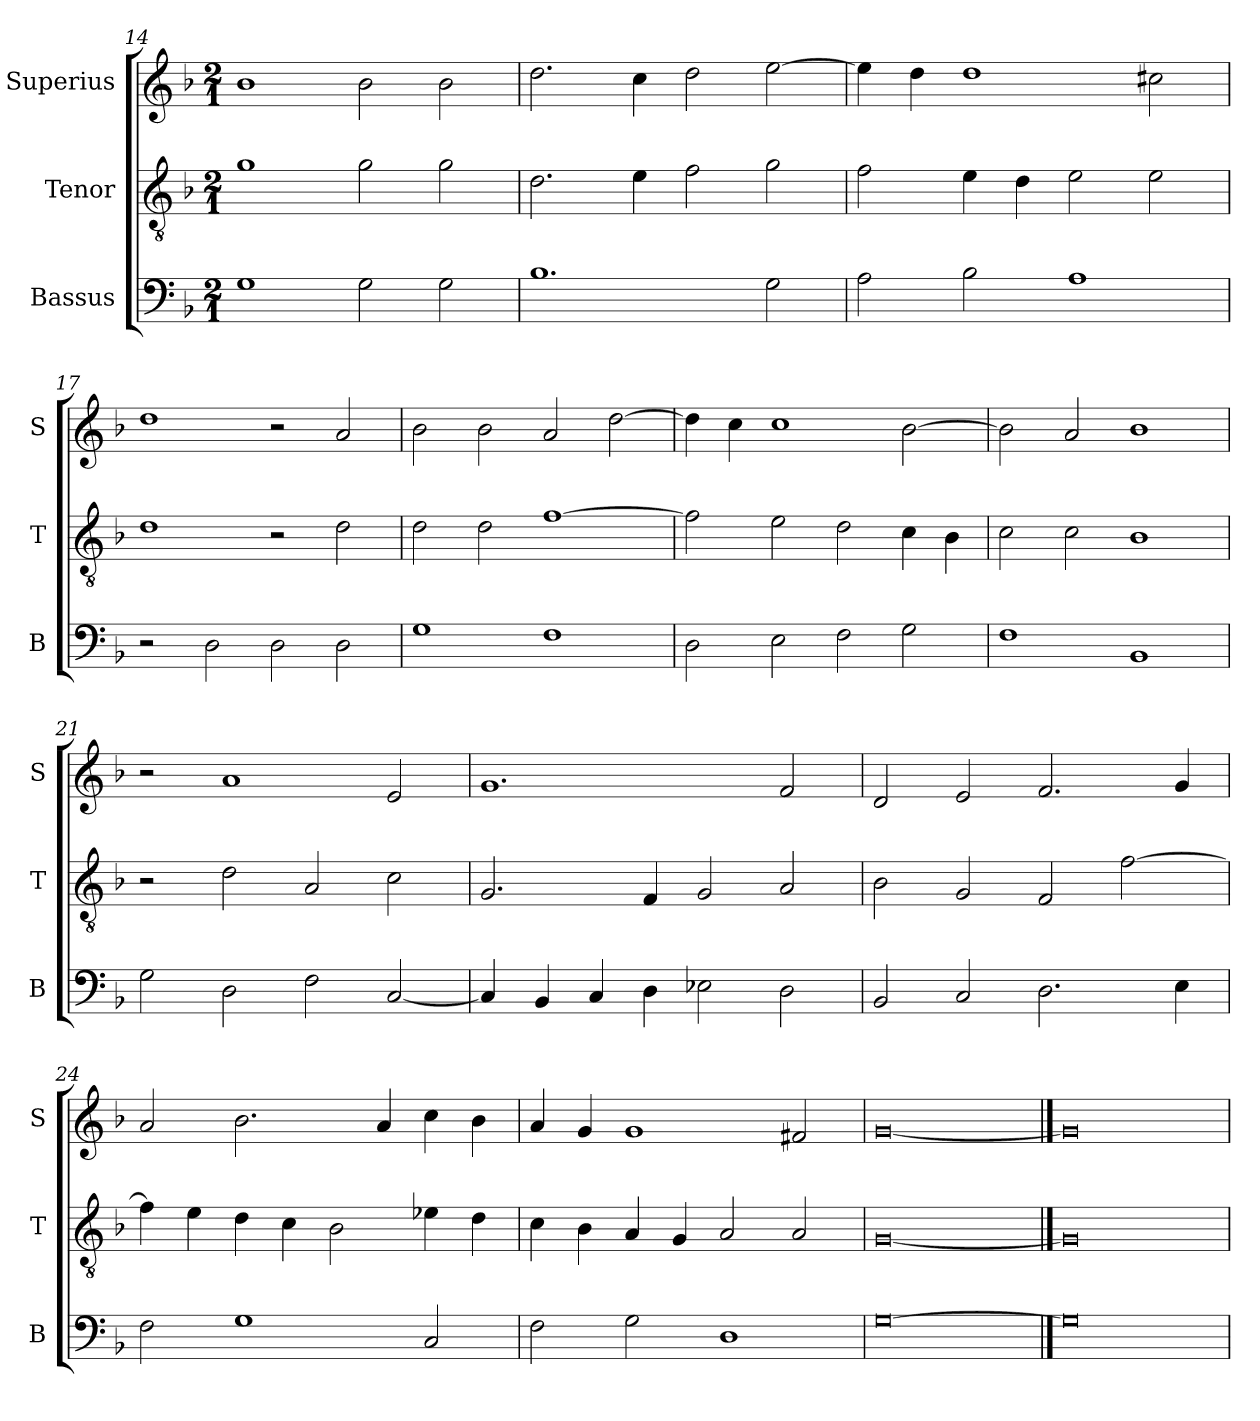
**kern	**kern	**kern
*part3	*part2	*part1
*staff3	*staff2	*staff1
*I"Bassus	*I"Tenor	*I"Superius
*I'B	*I'T	*I'S
*clefF4	*clefGv2	*clefG2
*k[b-]	*k[b-]	*k[b-]
*F:	*F:	*F:
*M2/1	*M2/1	*M2/1
=14	=14	=14
1G	1g	1b-
2G	2g	2b-
2G	2g	2b-
=15	=15	=15
1.B-	2.d	2.dd
.	4e	4cc
.	2f	2dd
2G	2g	[2ee
=16	=16	=16
2A	2f	4ee]
.	.	4dd
2B-	4e	1dd
.	4d	.
1A	2e	.
.	2e	2cc#X
=17	=17	=17
2r	1d	1dd
2D	.	.
2D	2r	2r
2D	2d	2a
=18	=18	=18
1G	2d	2b-
.	2d	2b-
1F	[1f	2a
.	.	[2dd
=19	=19	=19
2D	2f]	4dd]
.	.	4cc
2E	2e	1cc
2F	2d	.
2G	4c	[2b-
.	4B-	.
=20	=20	=20
1F	2c	2b-]
.	2c	2a
1BB-	1B-	1b-
=21	=21	=21
2G	2r	2r
2D	2d	1a
2F	2A	.
[2C	2c	2e
=22	=22	=22
4C]	2.G	1.g
4BB-	.	.
4C	.	.
4D	4F	.
2E-X	2G	.
2D	2A	2f
=23	=23	=23
2BB-	2B-	2d
2C	2G	2e
2.D	2F	2.f
.	[2f	.
4E	.	4g
=24	=24	=24
2F	4f]	2a
.	4e	.
1G	4d	2.b-
.	4c	.
.	2B-	.
.	.	4a
2C	4e-X	4cc
.	4d	4b-
=25	=25	=25
2F	4c	4a
.	4B-	4g
2G	4A	1g
.	4G	.
1D	2A	.
.	2A	2f#X
=26	=26	=26
[0G	[0G	[0g
==27	==27	==27
0G]	0G]	0g]
=	=	=
*-	*-	*-
